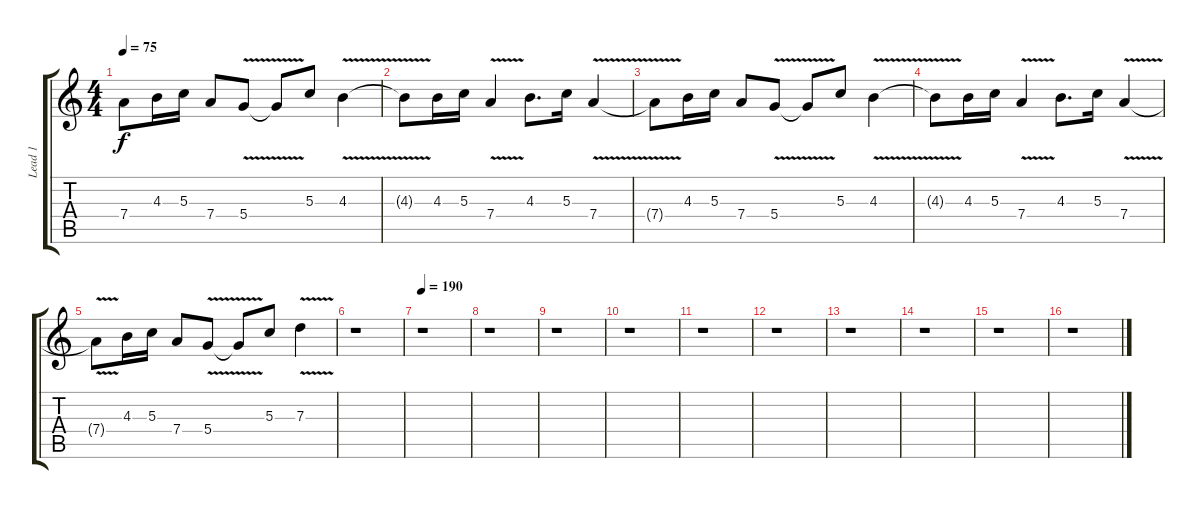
\track ("Lead 1" "Lead 1") {instrument distortionguitar}
\staff {score tabs}
\tuning (E4 B3 G3 D3 A2 E2) {hide}
\ts (4 4)
\tempo 75
\clef g2
\ks c
7.4{t}.8{dy f} 4.3.16 5.3.16 7.4.8 5.4{v}.8 5.4{t}.8 5.3.8 4.3{v}.4 |
4.3{t}.8 4.3.16 5.3.16 7.4{v}.4 4.3.8{d} 5.3.16 7.4{v}.4 |
7.4{t}.8 4.3.16 5.3.16 7.4.8 5.4{v}.8 5.4{t}.8 5.3.8 4.3{v}.4 |
4.3{t}.8 4.3.16 5.3.16 7.4{v}.4 4.3.8{d} 5.3.16 7.4{v}.4 |
7.4{t}.8 4.3.16 5.3.16 7.4.8 5.4{v}.8 5.4{t}.8 5.3.8 7.3{v}.4 |
r.1 |
\tempo 190
r.1 |
r.1 |
r.1 |
r.1 |
r.1 |
r.1 |
r.1 |
r.1 |
r.1 |
r.1
